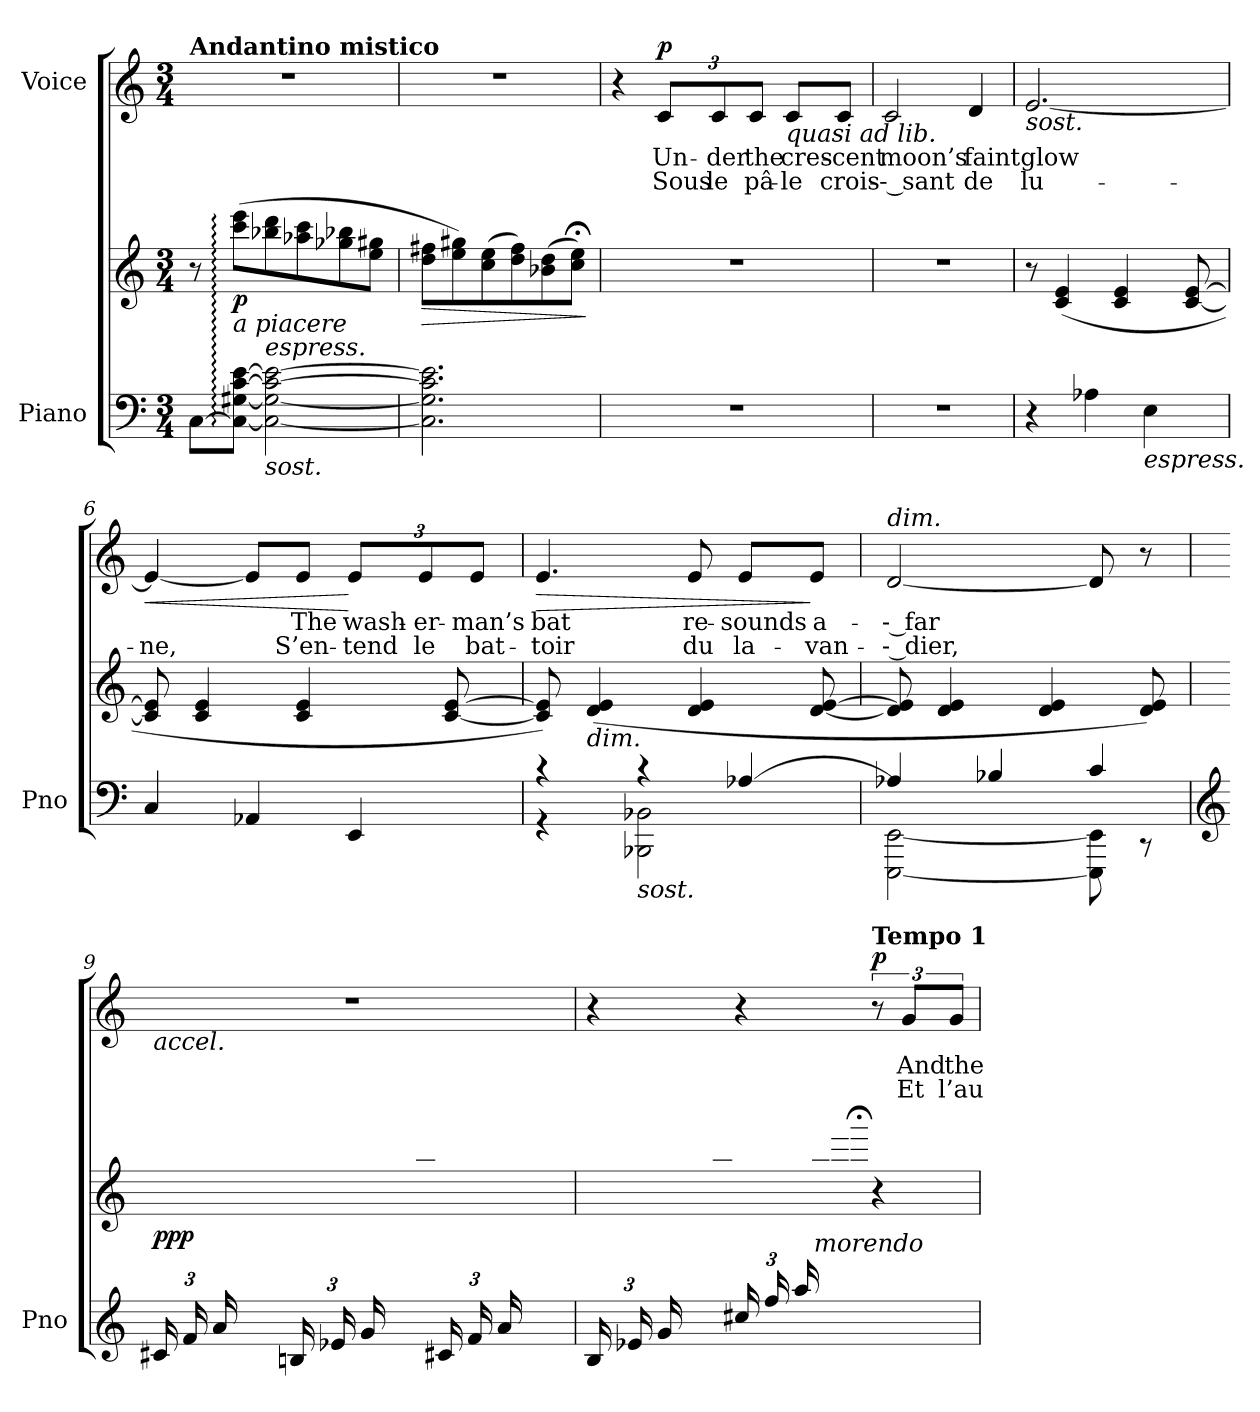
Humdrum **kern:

**kern	**kern	**dynam	**kern	**text	**text	**dynam
*part2	*part2	*part2	*part1	*part1	*part1	*part1
*staff3	*staff2	*staff2/3	*staff1	*staff1	*staff1	*staff1
*I"Piano	*	*	*I"Voice	*	*	*
*I'Pno	*	*	*	*	*	*
*clefF4	*clefG2	*	*clefG2	*	*	*
*k[]	*k[]	*	*k[]	*	*	*
*M3/4	*M3/4	*	*M3/4	*	*	*
=1	=1	=1	=1	=1	=1	=1
!	!	!	!LO:TX:a:B:t=Andantino mistico	!	!	!
[<8C\L	8r	.	2.r	.	.	.
!	!LO:TX:b:i:t=a piacere	!	!	!	!	!
!	!	!LO:DY:b	!	!	!	!
8C\_:: [<8G#X\:: [8c\:: [8e\::J	(8ccc\:: 8eee\::L	p	.	.	.	.
!	!LO:TX:b:i:t=espress.	!	!	!	!	!
!LO:TX:b:i:t=sost.	!	!	!	!	!	!
2C\_ 2G#\_ 2c\_ 2e\_	8bb-X\ 8ddd\	.	.	.	.	.
.	8aa-X\ 8ccc\	.	.	.	.	.
.	8gg-X\ 8bb-X\	.	.	.	.	.
.	8ee\ 8gg#X\J	.	.	.	.	.
=2	=2	=2	=2	=2	=2	=2
!	!	!LO:HP:b	!	!	!	!
2.C\] 2.G#\] 2.c\] 2.e\]	8dd\ 8ff#X\L	>	2.r	.	.	.
.	8ee\ 8gg#X\)	.	.	.	.	.
.	(8cc\ 8ee\	.	.	.	.	.
.	8dd\ 8ff#\)	.	.	.	.	.
.	(8b-X\ 8dd\	.	.	.	.	.
.	8cc\;< 8ee\;<J)	.	.	.	.	.
.	.	]	.	.	.	.
=3	=3	=3	=3	=3	=3	=3
2.r	2.r	.	4r	.	.	.
!	!	!	!	!LO:LY:b	!LO:LY:b	!LO:DY:a
.	.	.	12c/L	Un-	Sous	p
!	!	!	!	!LO:LY:b	!LO:LY:b	!
.	.	.	12c/	-der	le	.
!	!	!	!	!LO:LY:b	!LO:LY:b	!
.	.	.	12c/J	the	pâ-	.
!	!	!	!LO:TX:b:i:t=quasi ad lib.	!	!	!
!	!	!	!	!LO:LY:b	!LO:LY:b	!
.	.	.	8c/L	cres-	-le	.
!	!	!	!	!LO:LY:b	!LO:LY:b	!
.	.	.	8c/J	-cent	crois-	.
!!LO:LB:g=z
=4	=4	=4	=4	=4	=4	=4
!	!	!	!	!LO:LY:b	!LO:LY:b	!
2.r	2.r	.	2c/	moon’s	-- sant	.
!	!	!	!	!LO:LY:b	!LO:LY:b	!
.	.	.	4d/	faint	de	.
=5	=5	=5	=5	=5	=5	=5
!	!	!	!LO:TX:b:i:t=sost.	!	!	!
!	!	!	!	!LO:LY:b	!LO:LY:b	!
4r	8r	.	[2.e/	glow	lu-	.
!	!	!LO:DY:b	!	!	!	!
!	!	!LO:DY:n=1:b	!	!	!	!
.	(4c/ 4e/	other-dynamics p	.	.	.	.
4A-X\	.	.	.	.	.	.
.	4c/ 4e/	.	.	.	.	.
!LO:TX:b:i:t=espress.	!	!	!	!	!	!
4E\	.	.	.	.	.	.
.	[8c/ [8e/	.	.	.	.	.
=6	=6	=6	=6	=6	=6	=6
!	!	!	!	!	!LO:LY:b	!LO:HP:b
4C/	8c/] 8e/]	.	4e/_	.	-ne,	<
.	4c/ 4e/	.	.	.	.	.
4AA-X/	.	.	8e/L]	.	.	.
!	!	!	!	!LO:LY:b	!LO:LY:b	!
.	4c/ 4e/	.	8e/J	The	S’en-	.
!	!	!	!	!LO:LY:b	!LO:LY:b	!
4EE/	.	.	12e/L	wash-	-tend	[
!	!	!	!	!LO:LY:b	!LO:LY:b	!
.	.	.	12e/	-er-	le	.
.	[8c/ [8e/	.	.	.	.	.
!	!	!	!	!LO:LY:b	!LO:LY:b	!
.	.	.	12e/J	-man’s	bat-	.
=7	=7	=7	=7	=7	=7	=7
*^	*	*	*	*	*	*
!	!	!	!	!	!LO:LY:b	!LO:LY:b	!LO:HP:b
4r	4r	8c/] 8e/])	.	4.e/	bat	-toir	>
!	!	!LO:TX:b:i:t=dim.	!	!	!	!	!
.	.	(>4d/ 4e/	.	.	.	.	.
!LO:TX:b:i:t=sost.	!	!	!	!	!	!	!
4r	2BBB-X\ 2BB-X\	.	.	.	.	.	.
!	!	!	!	!	!LO:LY:b	!LO:LY:b	!
.	.	4d/ 4e/	.	8e/	re-	du	.
!	!	!	!	!	!LO:LY:b	!LO:LY:b	!
[4A-X/	.	.	.	8e/L	-sounds	la-	.
!	!	!	!	!	!LO:LY:b	!LO:LY:b	!
.	.	[8d/ [8e/	.	8e/J	a-	-van-	]
!!LO:PB:g=z
=8	=8	=8	=8	=8	=8	=8	=8
!	!	!	!	!LO:TX:a:i:t=dim.	!	!	!
!	!	!	!	!	!LO:LY:b	!LO:LY:b	!
4A-X/]	[2EEE\ [2EE\	8d/] 8e/]	.	[2d/	-- far	-- dier,	.
.	.	4d/ 4e/	.	.	.	.	.
4B-X/	.	.	.	.	.	.	.
.	.	4d/ 4e/	.	.	.	.	.
4c/	8EEE\] 8EE\]	.	.	8d/]	.	.	.
.	8r	8d/ 8e/)	.	8r	.	.	.
=9	=9	=9	=9	=9	=9	=9	=9
*clefG2	*	*	*	*	*	*	*
*Xbrackettup	*	*	*	*	*	*	*
!	!	!	!	!LO:TX:b:i:t=accel.	!	!	!
!	!	!	!LO:DY:b	!	!	!	!
(24c#X/LL	2.ryy	8ryy	ppp	2.r	.	.	.
24f/	.	.	.	.	.	.	.
24a/	.	.	.	.	.	.	.
8ryy	.	24bn\	.	.	.	.	.
.	.	24ee-X\	.	.	.	.	.
.	.	24gg\JJ)	.	.	.	.	.
(24Bn/LL	.	8ryy	.	.	.	.	.
24e-X/	.	.	.	.	.	.	.
24g/	.	.	.	.	.	.	.
8ryy	.	24cc#X\	.	.	.	.	.
.	.	24ff\	.	.	.	.	.
.	.	24aa\JJ)	.	.	.	.	.
(24c#X/LL	.	8ryy	.	.	.	.	.
24f/	.	.	.	.	.	.	.
24a/	.	.	.	.	.	.	.
8ryy	.	24b\	.	.	.	.	.
.	.	24ee-X\	.	.	.	.	.
.	.	24gg\JJ)	.	.	.	.	.
!!LO:LB:g=z
=10	=10	=10	=10	=10	=10	=10	=10
(24B/LL	2ryy	8ryy	.	4r	.	.	.
24e-X/	.	.	.	.	.	.	.
24g/	.	.	.	.	.	.	.
8ryy	.	24cc#X\	.	.	.	.	.
.	.	24ff\	.	.	.	.	.
.	.	24aa\JJ)	.	.	.	.	.
(24cc#X/LL	.	8ryy	.	4r	.	.	.
24ff/	.	.	.	.	.	.	.
24aa/	.	.	.	.	.	.	.
!	!	!LO:TX:b:i:t=morendo	!	!	!	!	!
4.ryy	.	24bb\	.	.	.	.	.
.	.	24eee-X\	.	.	.	.	.
.	.	24ggg;<\JJ)	.	.	.	.	.
!	!	!	!	!LO:TX:a:B:t=Tempo 1	!	!	!
!	!	!	!	!	!	!	!LO:DY:a
.	4ryy	4r	.	12r	.	.	p
!	!	!	!	!	!LO:LY:b	!LO:LY:b	!
.	.	.	.	12g/L	And	Et	.
!	!	!	!	!	!LO:LY:b	!LO:LY:b	!
.	.	.	.	12g/J	the	l’au-	.
*v	*v	*	*	*	*	*	*
=	=	=	=	=	=	=
*-	*-	*-	*-	*-	*-	*-
